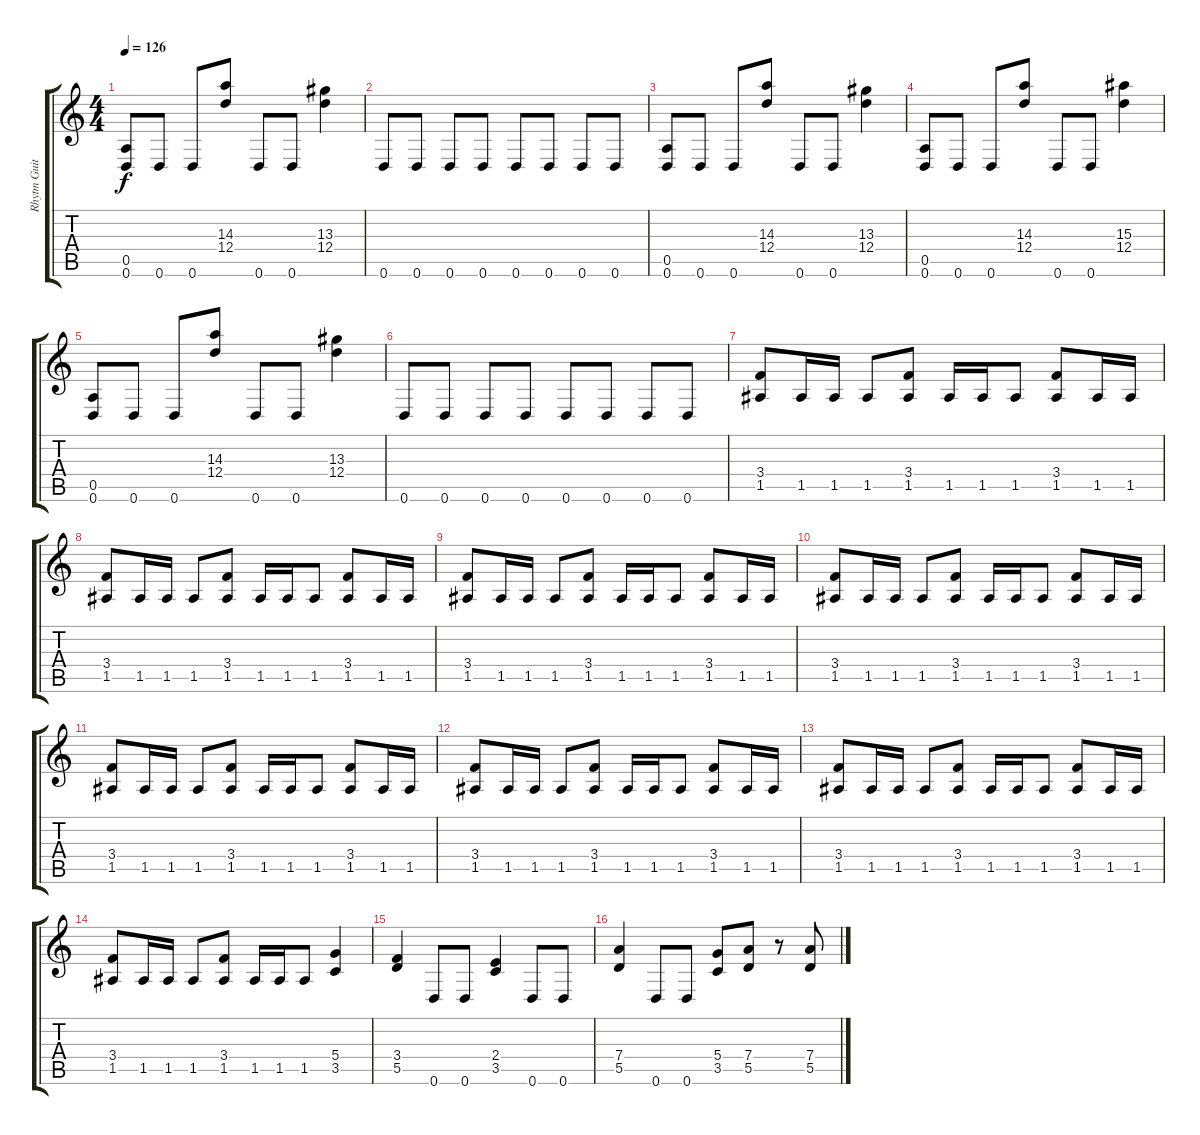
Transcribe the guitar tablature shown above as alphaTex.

\track ("Rhytm Guitar" "Rhytm Guit") {instrument distortionguitar}
\staff {score tabs}
\tuning (E4 B3 G3 D3 A2 D2) {hide}
\ts (4 4)
\tempo 126
\clef g2
\ks c
(0.5 0.6).8{dy f} 0.6.8 0.6.8 (14.3 12.4).8 0.6.8 0.6.8 (13.3 12.4).4 |
0.6.8 0.6.8 0.6.8 0.6.8 0.6.8 0.6.8 0.6.8 0.6.8 |
(0.5 0.6).8 0.6.8 0.6.8 (14.3 12.4).8 0.6.8 0.6.8 (13.3 12.4).4 |
(0.5 0.6).8 0.6.8 0.6.8 (14.3 12.4).8 0.6.8 0.6.8 (15.3 12.4).4 |
(0.5 0.6).8 0.6.8 0.6.8 (14.3 12.4).8 0.6.8 0.6.8 (13.3 12.4).4 |
0.6.8 0.6.8 0.6.8 0.6.8 0.6.8 0.6.8 0.6.8 0.6.8 |
(3.4 1.5).8 1.5.16 1.5.16 1.5.8 (3.4 1.5).8 1.5.16 1.5.16 1.5.8 (3.4 1.5).8 1.5.16 1.5.16 |
(3.4 1.5).8 1.5.16 1.5.16 1.5.8 (3.4 1.5).8 1.5.16 1.5.16 1.5.8 (3.4 1.5).8 1.5.16 1.5.16 |
(3.4 1.5).8 1.5.16 1.5.16 1.5.8 (3.4 1.5).8 1.5.16 1.5.16 1.5.8 (3.4 1.5).8 1.5.16 1.5.16 |
(3.4 1.5).8 1.5.16 1.5.16 1.5.8 (3.4 1.5).8 1.5.16 1.5.16 1.5.8 (3.4 1.5).8 1.5.16 1.5.16 |
(3.4 1.5).8 1.5.16 1.5.16 1.5.8 (3.4 1.5).8 1.5.16 1.5.16 1.5.8 (3.4 1.5).8 1.5.16 1.5.16 |
(3.4 1.5).8 1.5.16 1.5.16 1.5.8 (3.4 1.5).8 1.5.16 1.5.16 1.5.8 (3.4 1.5).8 1.5.16 1.5.16 |
(3.4 1.5).8 1.5.16 1.5.16 1.5.8 (3.4 1.5).8 1.5.16 1.5.16 1.5.8 (3.4 1.5).8 1.5.16 1.5.16 |
(3.4 1.5).8 1.5.16 1.5.16 1.5.8 (3.4 1.5).8 1.5.16 1.5.16 1.5.8 (5.4 3.5).4 |
(3.4 5.5).4 0.6.8 0.6.8 (2.4 3.5).4 0.6.8 0.6.8 |
(7.4 5.5).4 0.6.8 0.6.8 (5.4 3.5).8 (7.4 5.5).8 r.8 (7.4 5.5).8
